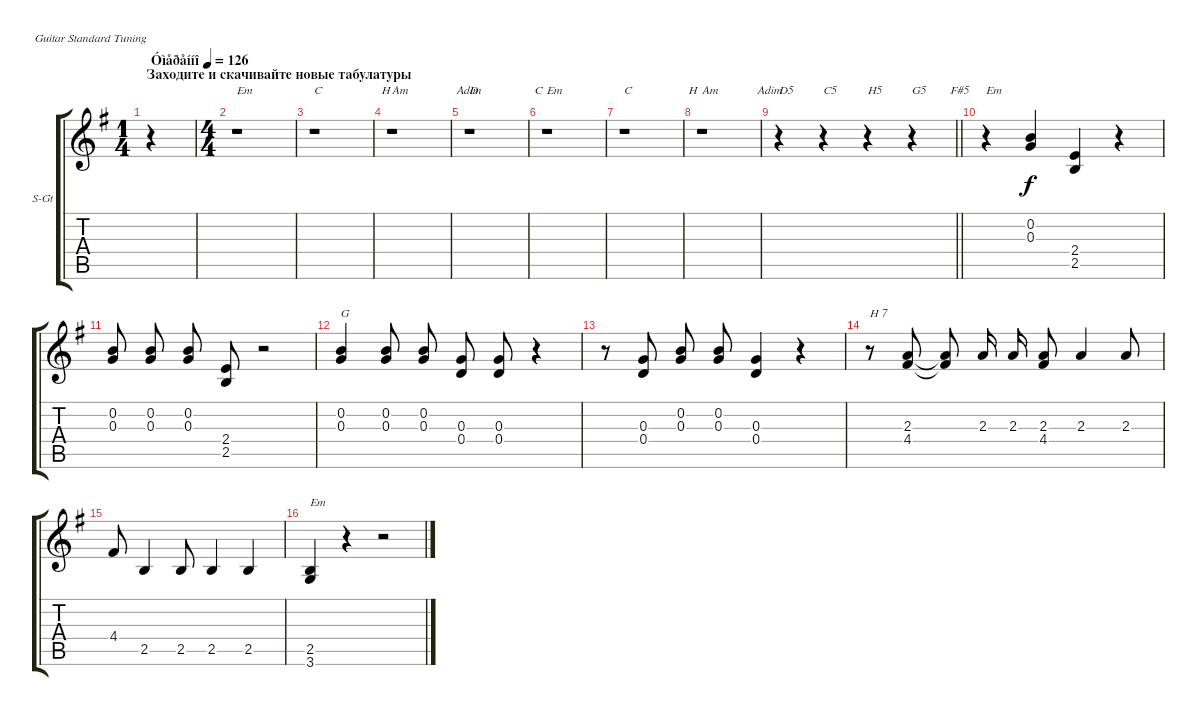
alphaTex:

\bracketExtendMode groupsimilarinstruments
\firstSystemTrackNameOrientation horizontal
\otherSystemsTrackNameOrientation horizontal
\track ("Вокал" "S-Gt") {instrument accordion}
\staff {score tabs}
\tuning (E4 B3 G3 D3 A2 E2)
\displaytranspose 12
\voice
\ts (1 4)
\beaming (8 2)
\section ("" "Заходите и скачивайте новые табулатуры")
\tempo (126 "Óìåðåííî")
\clef g2
\ks eminor
r.4{dy f instrument accordion} |
\ts (4 4)
\beaming (8 2 2 2 2)
r.1{txt "Em"} |
r.1{txt "C                    H"} |
r.1{txt "Am                Adim"} |
r.1{txt "D                   C"} |
r.1{txt "Em"} |
r.1{txt "C                   H"} |
r.1{txt "Am             Adim"} |
\barLineRight lightlight
r.4{txt "D5          C5        "} r.4 r.4{txt "H5"} r.4{txt "G5        F#5"} |
\section ("" "")
r.4{txt "Em"} (0.2 0.3).4 (2.4 2.5).4 r.4 |
(0.2 0.3).8{beam split} (0.2 0.3).8 (0.2 0.3).8{beam split} (2.4 2.5).8 r.2 |
(0.2 0.3).4{txt "G"} (0.2 0.3).8{beam split} (0.2 0.3).8 (0.3 0.4).8{beam split} (0.3 0.4).8 r.4 |
r.8 (0.3 0.4).8 (0.2 0.3).8{beam split} (0.2 0.3).8 (0.3 0.4).4 r.4 |
r.8{txt "H 7"} (2.3 4.4).8 (2.3{t} 4.4{t}).8{beam split} 2.3.16{beam split} 2.3.16 (2.3 4.4).8 2.3.4 2.3.8 |
4.4.8 2.5.4 2.5.8 2.5.4 2.5.4 |
(2.5 3.6).4{txt "Em"} r.4 r.2
\voice
\clef g2
\ottava regular
\simile none
\ks eminor
r.4{dy mf} |
|
|
|
|
|
|
|
\barLineRight lightlight
|
|
|
|
|
|
|
